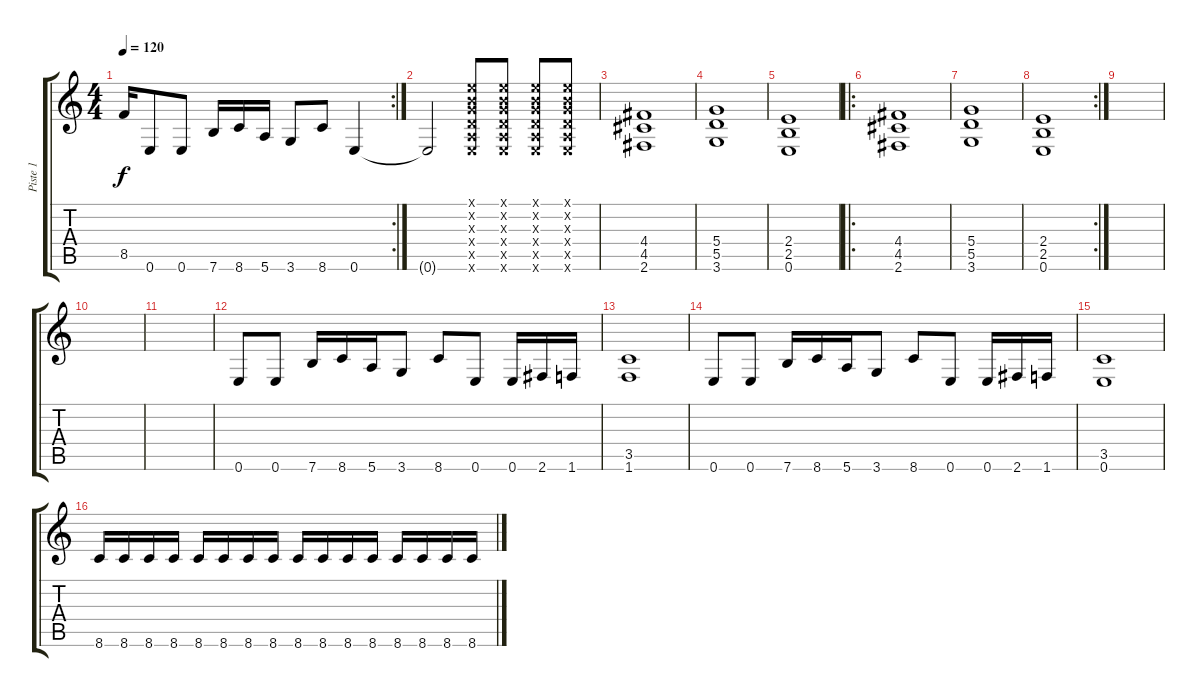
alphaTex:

\track ("Piste 1" "Piste 1") {instrument overdrivenguitar}
\staff {score tabs}
\tuning (E4 B3 G3 D3 A2 E2) {hide}
\rc 2
\ts (4 4)
\tempo 120
\clef g2
\ks c
8.5.16{dy f} 0.6.8 0.6.8 7.6.16 8.6.16 5.6.16 3.6.8 8.6.8 0.6.4 |
0.6{t}.2 (0.1{x} 0.2{x} 0.3{x} 0.4{x} 0.5{x} 0.6{x}).8 (0.1{x} 0.2{x} 0.3{x} 0.4{x} 0.5{x} 0.6{x}).8 (0.1{x} 0.2{x} 0.3{x} 0.4{x} 0.5{x} 0.6{x}).8 (0.1{x} 0.2{x} 0.3{x} 0.4{x} 0.5{x} 0.6{x}).8 |
(4.4 4.5 2.6).1 |
(5.4 5.5 3.6).1 |
(2.4 2.5 0.6).1 |
\ro
(4.4 4.5 2.6).1 |
(5.4 5.5 3.6).1 |
\rc 2
(2.4 2.5 0.6).1 |
|
|
|
0.6.8{volume 10} 0.6.8 7.6.16 8.6.16 5.6.16 3.6.8 8.6.8 0.6.8 0.6.16 2.6.16 1.6.16 |
(3.5 1.6).1 |
0.6.8 0.6.8 7.6.16 8.6.16 5.6.16 3.6.8 8.6.8 0.6.8 0.6.16 2.6.16 1.6.16 |
(3.5 0.6).1 |
8.6.16 8.6.16 8.6.16 8.6.16 8.6.16 8.6.16 8.6.16 8.6.16 8.6.16 8.6.16 8.6.16 8.6.16 8.6.16 8.6.16 8.6.16 8.6.16
